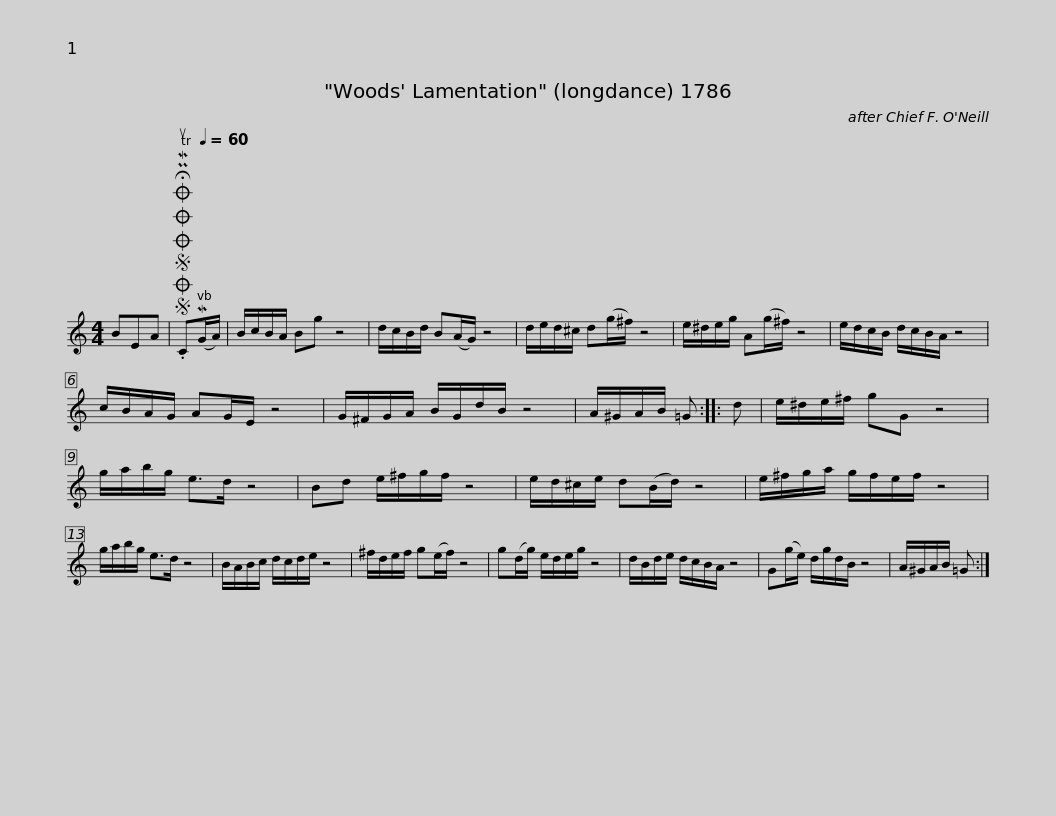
X:1
L:1/8
M:4/4
I:linebreak $
K:C
V:1 treble
V:1
 BEA |SOSOOO .!fermata!PMTuC[Q:1/4=60](MG/A/) | B/c/B/A/ Bg z4 | d/c/B/d/ B(A/G/) z4 | d/e/d/^c/ d(g/^f/) z4 | %5
 e/^d/e/g/ A(g/^f/) z4 |$ e/d/c/B/ d/c/B/A/ z4 | c/B/A/G/ AG/E/ z4 | G/^F/G/A/ B/G/d/B/ z4 | A/^G/A/B/ =G :: %10
 d | e/^d/e/^f/ gG z4 |$ g/a/b/g/ e>d z4 | Bd e/^f/g/f/ z4 | e/d/^c/e/ d(B/d/) z4 | %15
 e/^f/g/a/ g/f/e/f/ z4 | g/a/b/g/ e>d z4 |$ B/A/B/c/ d/c/d/e/ z4 | ^f/d/e/f/ g(e/f/) z4 | g(d/g/) e/d/e/g/ z4 | %20
 d/B/d/e/ d/c/B/A/ z4 | G(g/e/) d/g/d/B/ z4 |$ A/^G/A/B/ =G :| %23
